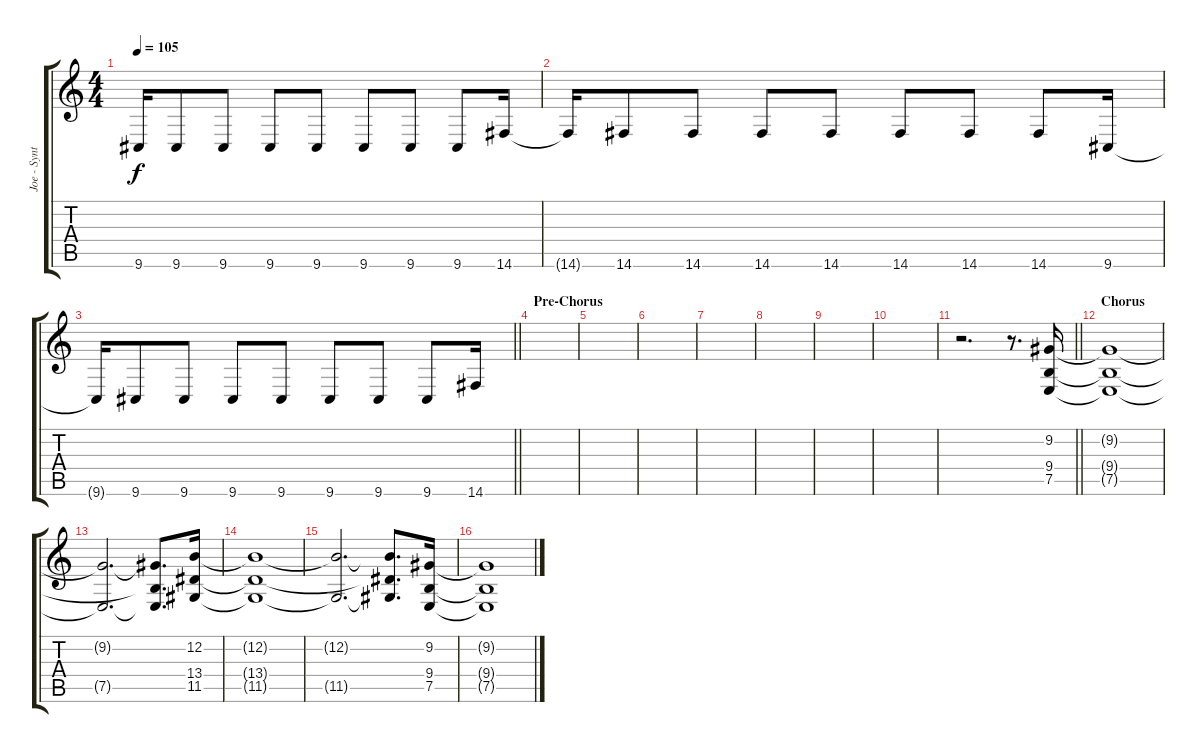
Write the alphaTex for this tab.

\track ("Joe - Synth III" "Joe - Synt") {instrument fx7echoes}
\staff {score tabs}
\tuning (E4 B3 G3 D3 A2 E2) {hide}
\ts (4 4)
\tempo 105
\clef g2
\ks c
9.6{t}.16{dy f} 9.6.8 9.6.8 9.6.8 9.6.8 9.6.8 9.6.8 9.6.8 14.6.16 |
14.6{t}.16 14.6.8 14.6.8 14.6.8 14.6.8 14.6.8 14.6.8 14.6.8 9.6.16 |
\barLineRight lightlight
9.6{t}.16 9.6.8 9.6.8 9.6.8 9.6.8 9.6.8 9.6.8 9.6.8 14.6.16 |
\section ("" "Pre-Chorus")
|
|
|
|
|
|
|
\barLineRight lightlight
r.2{d} r.8{d} (9.2 9.4 7.5).16{volume 12 balance 14 instrument lead1square} |
\section ("" "Chorus")
(9.2{t} 9.4{t} 7.5{t}).1 |
(9.2{t} 7.5{t}).2{d} (9.2{t} 9.4{t} 7.5{t}).8{d} (12.2 13.4 11.5).16 |
(12.2{t} 13.4{t} 11.5{t}).1 |
(12.2{t} 11.5{t}).2{d} (12.2{t} 13.4{t} 11.5{t}).8{d} (9.2 9.4 7.5).16 |
(9.2{t} 9.4{t} 7.5{t}).1
